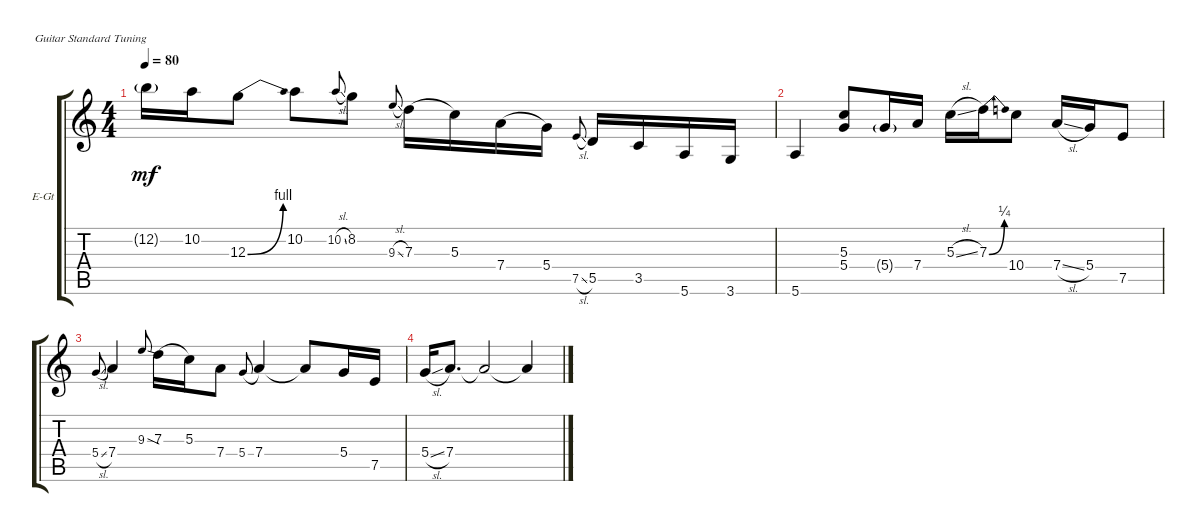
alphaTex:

\defaultSystemsLayout 4
\bracketExtendMode groupsimilarinstruments
\firstSystemTrackNameOrientation horizontal
\otherSystemsTrackNameOrientation horizontal
\track ("Electric Guitar" "E-Gt") {instrument overdrivenguitar}
\staff {score tabs}
\tuning (E4 B3 G3 D3 A2 E2)
\ts (4 4)
\tempo 80
\clef g2
\ks c
12.2{g}.16{dy mf} 10.2.16 12.3{be (bend 0 0 15 4)}.8 10.2.8 10.2{sl}.8{gr onbeat} 8.2.8 9.3{sl}.8{gr onbeat} 7.3.16{legatoorigin} 5.3.16 7.4.16{legatoorigin} 5.4.16 7.5{sl}.8{gr onbeat} 5.5.16 3.5.16 5.6.16 3.6.16 |
5.6.4 (5.3 5.4).8 5.4{g}.16 7.4.16 5.3{sl}.16 7.3{be (bend 0 0 18.599999999999998 1)}.16 10.4.8 7.4{sl}.16 5.4.16 7.5.8 |
5.4{sl}.8{gr onbeat} 7.4.4 9.3{sod}.8{gr onbeat} 7.3.16{legatoorigin} 5.3.16 7.4.8 5.4.8{gr onbeat legatoorigin} 7.4.4 7.4{t}.8 5.4.16 7.5.16 |
5.4{sl}.16 7.4.8{d} 7.4{t}.2 7.4{t}.4
